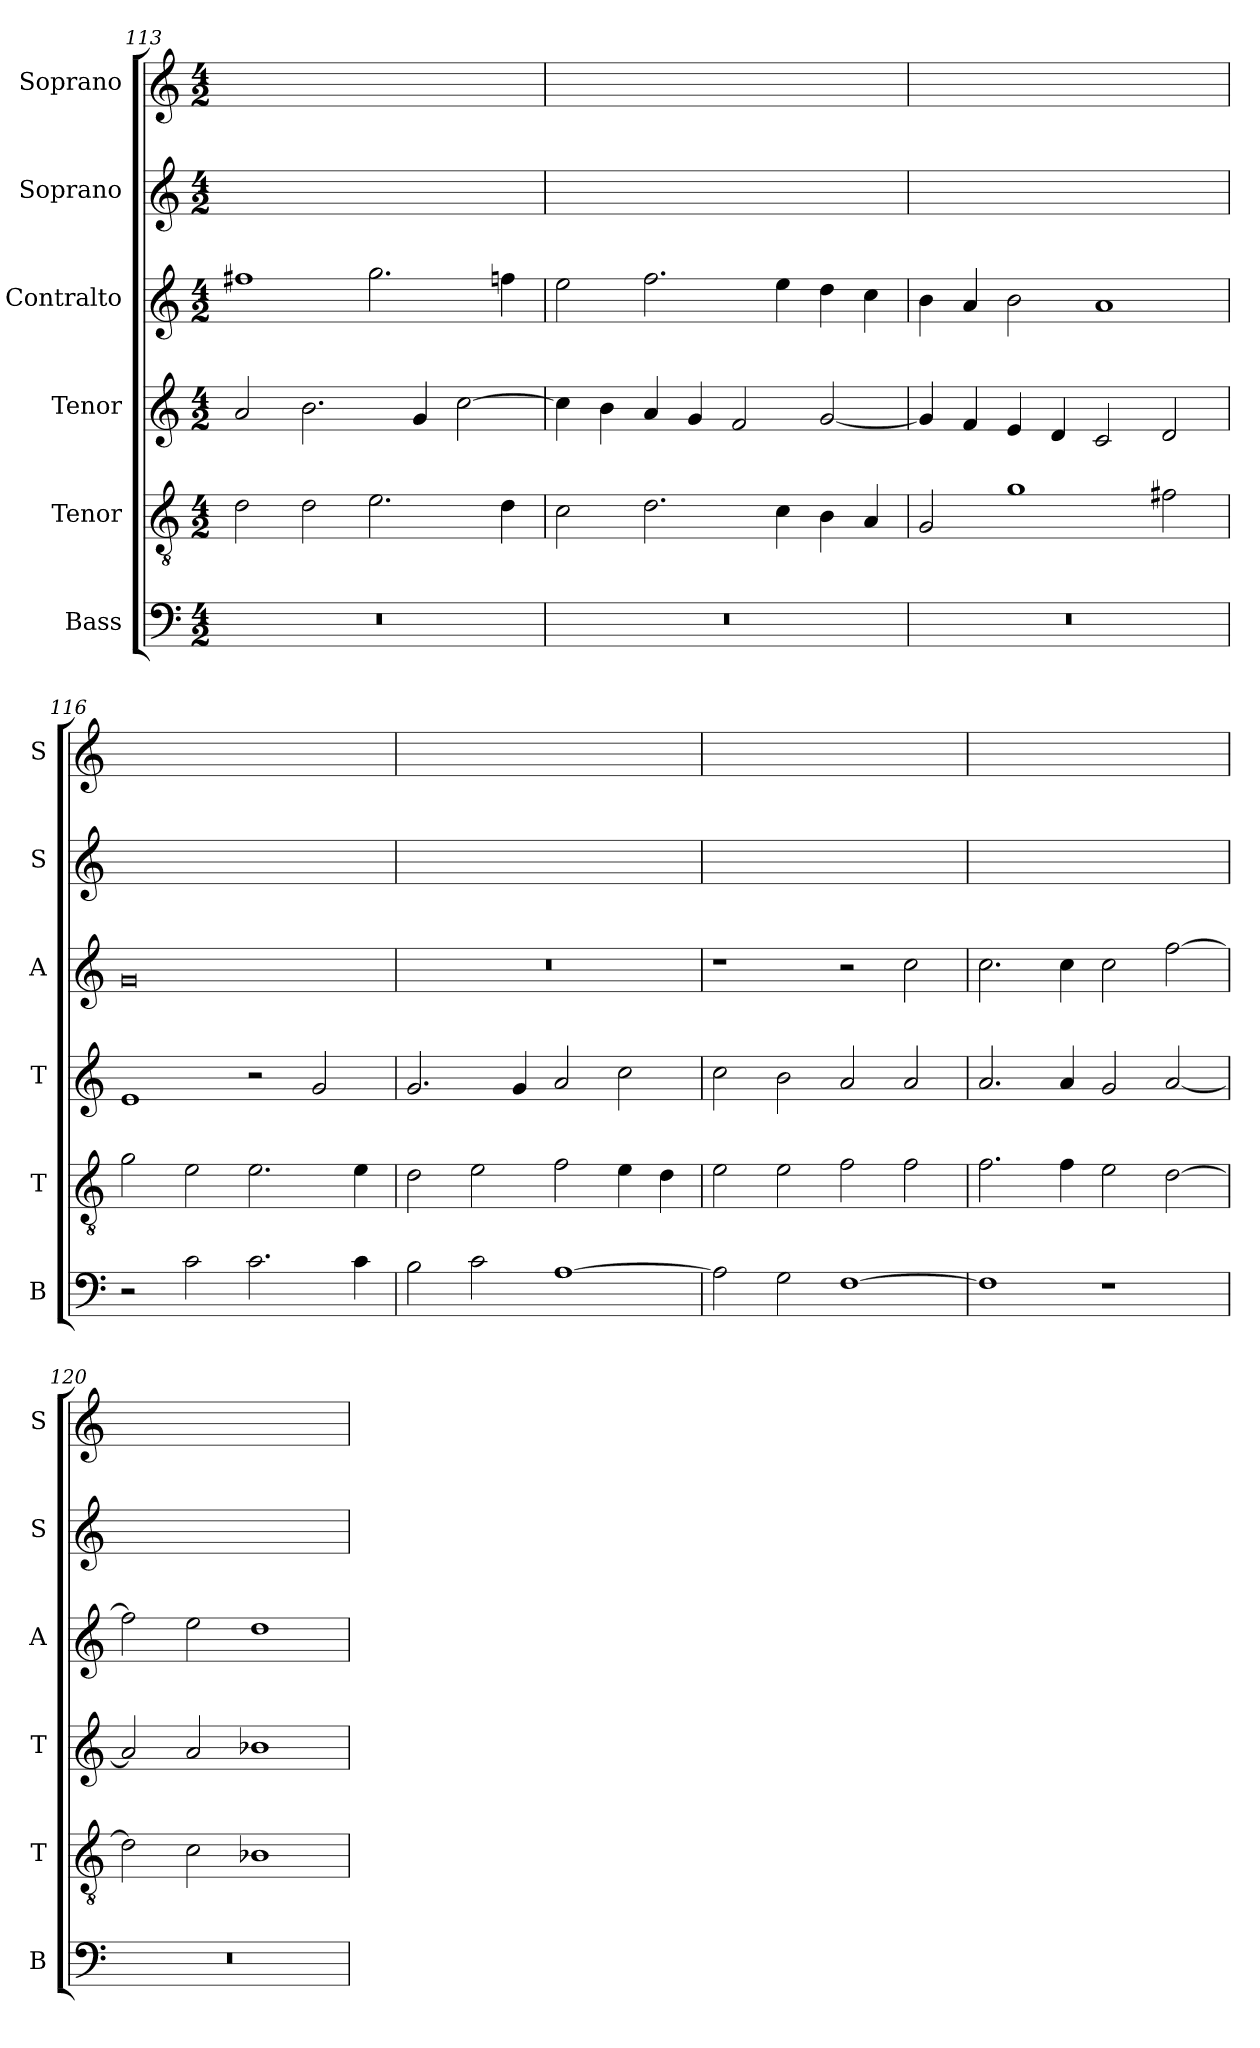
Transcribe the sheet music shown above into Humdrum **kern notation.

**kern	**kern	**kern	**kern	**kern	**kern
*part6	*part5	*part4	*part3	*part2	*part1
*staff6	*staff5	*staff4	*staff3	*staff2	*staff1
*I"Bass	*I"Tenor	*I"Tenor	*I"Contralto	*I"Soprano	*I"Soprano
*I'B	*I'T	*I'T	*I'A	*I'S	*I'S
*clefF4	*clefGv2	*clefG2	*clefG2	*clefG2	*clefG2
*k[]	*k[]	*k[]	*k[]	*k[]	*k[]
*G:mix	*G:mix	*G:mix	*G:mix	*G:mix	*G:mix
*M4/2	*M4/2	*M4/2	*M4/2	*M4/2	*M4/2
=113	=113	=113	=113	=113	=113
0r	2d	2a	1ff#X	0ryy	0ryy
.	2d	2.b	.	.	.
.	2.e	.	2.gg	.	.
.	.	4g	.	.	.
.	.	[2cc	.	.	.
.	4d	.	4ffn	.	.
=114	=114	=114	=114	=114	=114
0r	2c	4cc]	2ee	0ryy	0ryy
.	.	4b	.	.	.
.	2.d	4a	2.ff	.	.
.	.	4g	.	.	.
.	.	2f	.	.	.
.	4c	.	4ee	.	.
.	4B	[2g	4dd	.	.
.	4A	.	4cc	.	.
=115	=115	=115	=115	=115	=115
0r	2G	4g]	4b	0ryy	0ryy
.	.	4f	4a	.	.
.	1g	4e	2b	.	.
.	.	4d	.	.	.
.	.	2c	1a	.	.
.	2f#X	2d	.	.	.
=116	=116	=116	=116	=116	=116
2r	2g	1e	0g	0ryy	0ryy
2c	2e	.	.	.	.
2.c	2.e	2r	.	.	.
.	.	2g	.	.	.
4c	4e	.	.	.	.
=117	=117	=117	=117	=117	=117
2B	2d	2.g	0r	0ryy	0ryy
2c	2e	.	.	.	.
.	.	4g	.	.	.
[1A	2f	2a	.	.	.
.	4e	2cc	.	.	.
.	4d	.	.	.	.
=118	=118	=118	=118	=118	=118
2A]	2e	2cc	1r	0ryy	0ryy
2G	2e	2b	.	.	.
[1F	2f	2a	2r	.	.
.	2f	2a	2cc	.	.
=119	=119	=119	=119	=119	=119
1F]	2.f	2.a	2.cc	0ryy	0ryy
.	4f	4a	4cc	.	.
1r	2e	2g	2cc	.	.
.	[2d	[2a	[2ff	.	.
=120	=120	=120	=120	=120	=120
0r	2d]	2a]	2ff]	0ryy	0ryy
.	2c	2a	2ee	.	.
.	1B-X	1b-X	1dd	.	.
=	=	=	=	=	=
*-	*-	*-	*-	*-	*-
